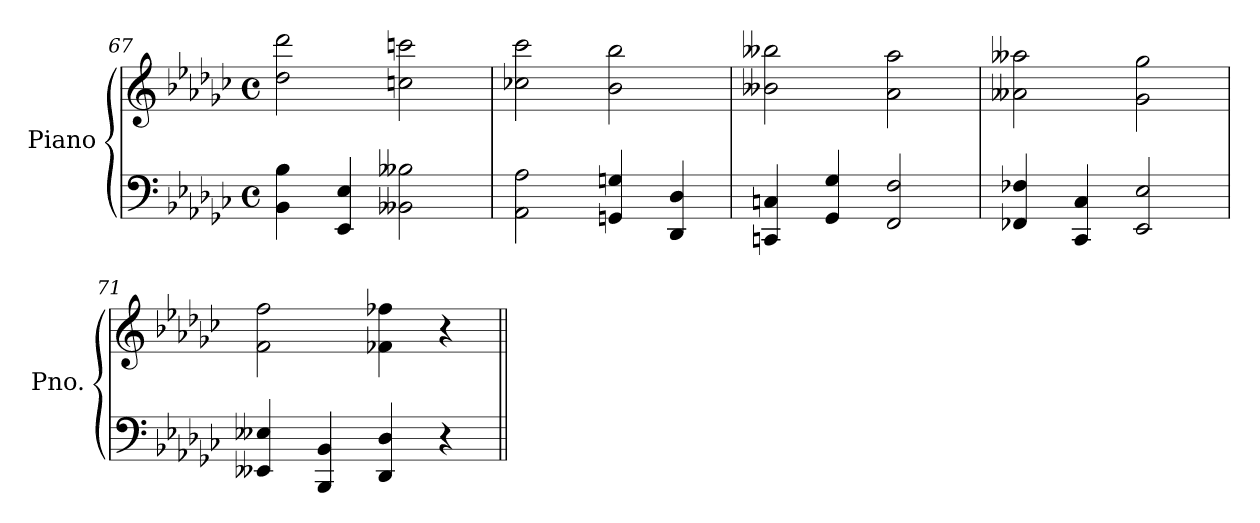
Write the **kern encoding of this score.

**kern	**kern
*part1	*part1
*staff2	*staff1
*I"Piano	*
*I'Pno.	*
*clefF4	*clefG2
*k[b-e-a-d-g-c-]	*k[b-e-a-d-g-c-]
*M4/4	*M4/4
*met(c)	*met(c)
=67	=67
4BB-\ 4B-\	2dd-\ 2ddd-\
4EE-/ 4E-/	.
2BB--X\ 2B--X\	2ccn\ 2cccn\
=68	=68
2AA-\ 2A-\	2cc-X\ 2ccc-\
4GGn/ 4Gn/	2b-\ 2bb-\
4DD-/ 4D-/	.
=69	=69
4CCn/ 4Cn/	2b--X\ 2bb--X\
4GG-/ 4G-/	.
2FF/ 2F/	2a-\ 2aa-\
=70	=70
4FF-X/ 4F-X/	2a--X\ 2aa--X\
4CC-/ 4C-/	.
2EE-/ 2E-/	2g-\ 2gg-\
=71	=71
4EE--X/ 4E--X/	2f\ 2ff\
4BBB-/ 4BB-/	.
4DD-/ 4D-/	4f-X\ 4ff-X\
4r	4r
=||	=||
*-	*-
